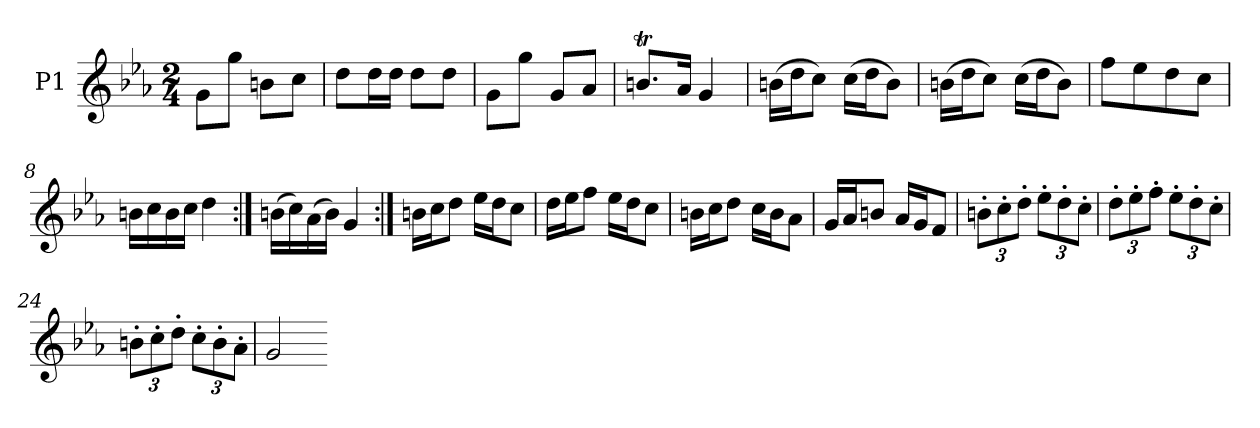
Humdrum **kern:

**kern
*part1
*staff1
*I"P1
*clefG2
*k[b-e-a-]
*M2/4
=1
8gL
8ggJ
8bnL
8ccJ
=2
8ddL
16ddL
16ddJJ
8ddL
8ddJ
=3
8gL
8ggJ
8gL
8a-J
=4
8.bntL
16a-Jk
4g
=5
(16bnLL
16ddJ
8ccJ)
(16ccLL
16ddJ
8bJ)
=6
(16bnLL
16ddJ
8ccJ)
(16ccLL
16ddJ
8bJ)
=7
8ffL
8ee-
8dd
8ccJ
=8
16bnLL
16cc
16b
16ccJJ
4dd
=9:|!
(16bnLL
16cc)
(16a-
16bJJ)
4g
=18:|!
16bnLL
16ccJ
8ddJ
16ee-LL
16ddJ
8ccJ
=19
16ddLL
16ee-J
8ffJ
16ee-LL
16ddJ
8ccJ
=20
16bnLL
16ccJ
8ddJ
16ccLL
16bJ
8a-J
=21
16gLL
16a-J
8bnJ
16a-LL
16gJ
8fJ
=22
12bn'L
12cc'
12dd'J
12ee-'L
12dd'
12cc'J
=23
12dd'L
12ee-'
12ff'J
12ee-'L
12dd'
12cc'J
=24
12bn'L
12cc'
12dd'J
12cc'L
12b'
12a-'J
=25
2g
=-
*-
